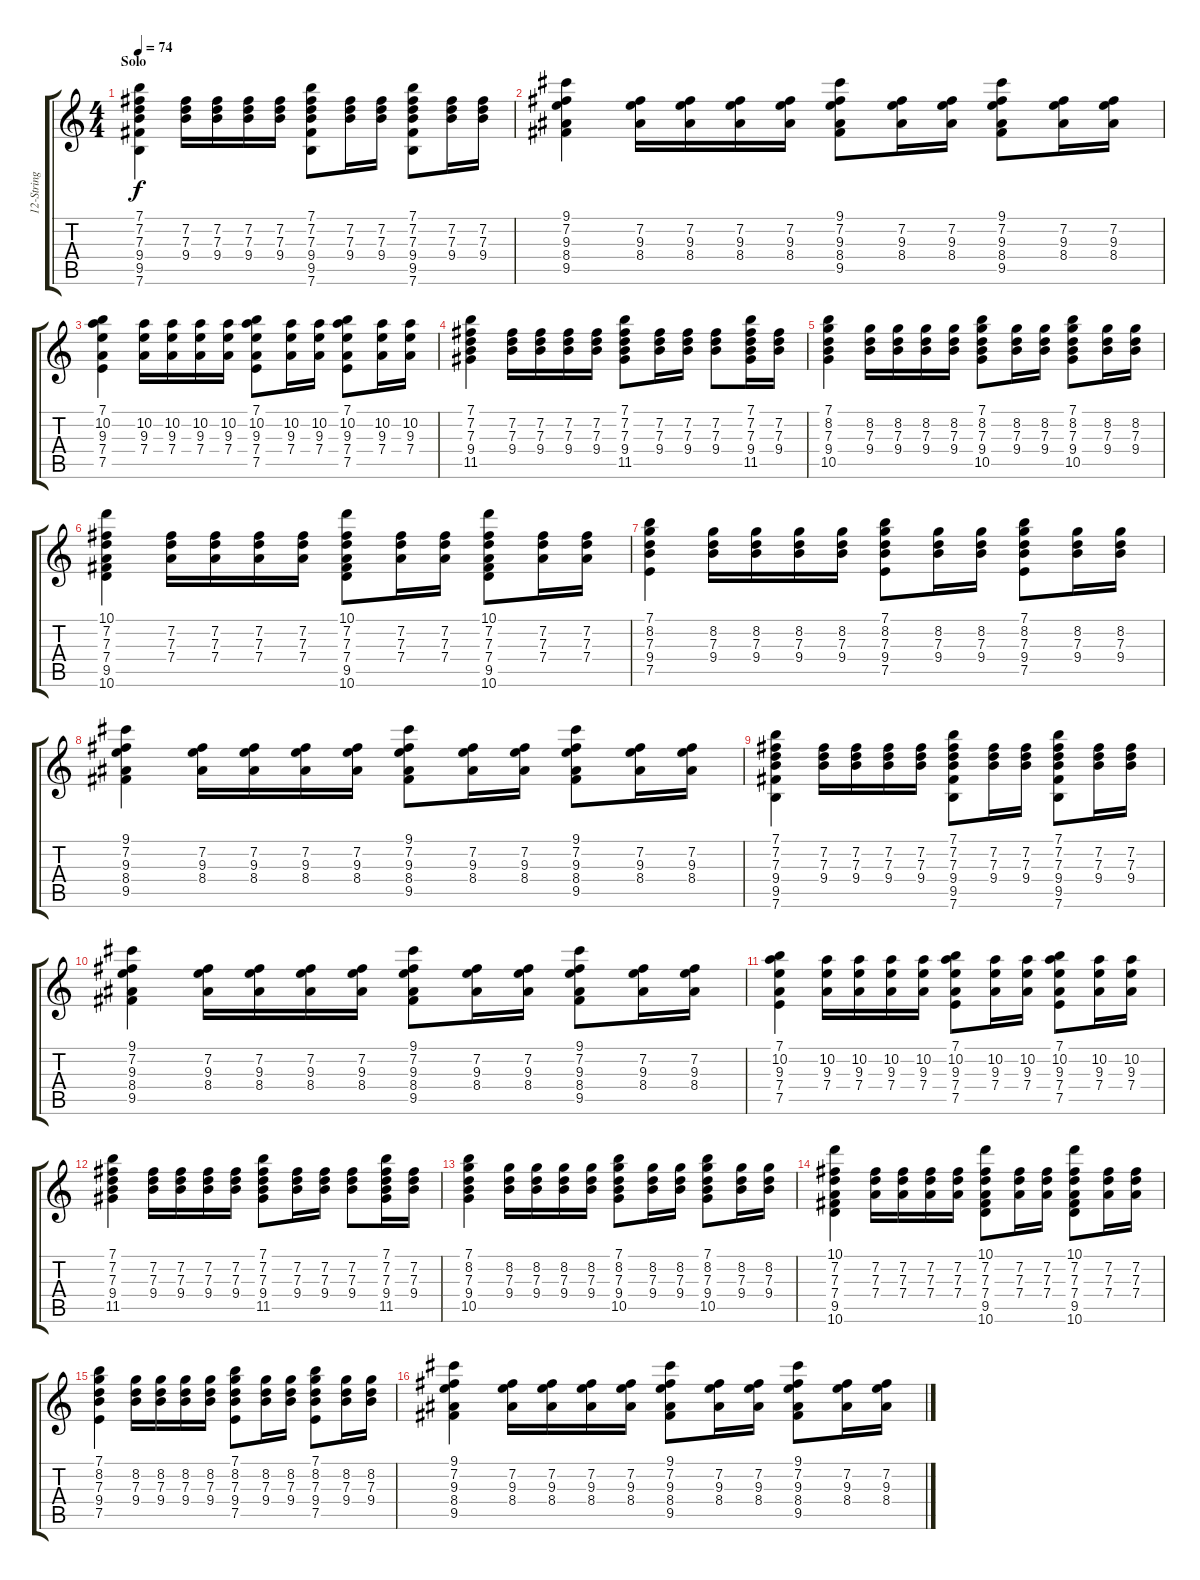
\track ("12-String Acoustic" "12-String ") {instrument acousticguitarsteel}
\staff {score tabs}
\tuning (E4 B3 G3 D3 A2 E2) {hide}
\ts (4 4)
\section ("" "Solo")
\tempo 74
\clef g2
\ks c
(7.1 7.2 7.3 9.4 9.5 7.6).4{dy f volume 12} (7.2 7.3 9.4).16 (7.2 7.3 9.4).16 (7.2 7.3 9.4).16 (7.2 7.3 9.4).16 (7.1 7.2 7.3 9.4 9.5 7.6).8 (7.2 7.3 9.4).16 (7.2 7.3 9.4).16 (7.1 7.2 7.3 9.4 9.5 7.6).8 (7.2 7.3 9.4).16 (7.2 7.3 9.4).16 |
(9.1 7.2 9.3 8.4 9.5).4 (7.2 9.3 8.4).16 (7.2 9.3 8.4).16 (7.2 9.3 8.4).16 (7.2 9.3 8.4).16 (9.1 7.2 9.3 8.4 9.5).8 (7.2 9.3 8.4).16 (7.2 9.3 8.4).16 (9.1 7.2 9.3 8.4 9.5).8 (7.2 9.3 8.4).16 (7.2 9.3 8.4).16 |
(7.1 10.2 9.3 7.4 7.5).4 (10.2 9.3 7.4).16 (10.2 9.3 7.4).16 (10.2 9.3 7.4).16 (10.2 9.3 7.4).16 (7.1 10.2 9.3 7.4 7.5).8 (10.2 9.3 7.4).16 (10.2 9.3 7.4).16 (7.1 10.2 9.3 7.4 7.5).8 (10.2 9.3 7.4).16 (10.2 9.3 7.4).16 |
(7.1 7.2 7.3 9.4 11.5).4 (7.2 7.3 9.4).16 (7.2 7.3 9.4).16 (7.2 7.3 9.4).16 (7.2 7.3 9.4).16 (7.1 7.2 7.3 9.4 11.5).8 (7.2 7.3 9.4).16 (7.2 7.3 9.4).16 (7.2 7.3 9.4).8 (7.1 7.2 7.3 9.4 11.5).16 (7.2 7.3 9.4).16 |
(7.1 8.2 7.3 9.4 10.5).4 (8.2 7.3 9.4).16 (8.2 7.3 9.4).16 (8.2 7.3 9.4).16 (8.2 7.3 9.4).16 (7.1 8.2 7.3 9.4 10.5).8 (8.2 7.3 9.4).16 (8.2 7.3 9.4).16 (7.1 8.2 7.3 9.4 10.5).8 (8.2 7.3 9.4).16 (8.2 7.3 9.4).16 |
(10.1 7.2 7.3 7.4 9.5 10.6).4 (7.2 7.3 7.4).16 (7.2 7.3 7.4).16 (7.2 7.3 7.4).16 (7.2 7.3 7.4).16 (10.1 7.2 7.3 7.4 9.5 10.6).8 (7.2 7.3 7.4).16 (7.2 7.3 7.4).16 (10.1 7.2 7.3 7.4 9.5 10.6).8 (7.2 7.3 7.4).16 (7.2 7.3 7.4).16 |
(7.1 8.2 7.3 9.4 7.5).4 (8.2 7.3 9.4).16 (8.2 7.3 9.4).16 (8.2 7.3 9.4).16 (8.2 7.3 9.4).16 (7.1 8.2 7.3 9.4 7.5).8 (8.2 7.3 9.4).16 (8.2 7.3 9.4).16 (7.1 8.2 7.3 9.4 7.5).8 (8.2 7.3 9.4).16 (8.2 7.3 9.4).16 |
(9.1 7.2 9.3 8.4 9.5).4 (7.2 9.3 8.4).16 (7.2 9.3 8.4).16 (7.2 9.3 8.4).16 (7.2 9.3 8.4).16 (9.1 7.2 9.3 8.4 9.5).8 (7.2 9.3 8.4).16 (7.2 9.3 8.4).16 (9.1 7.2 9.3 8.4 9.5).8 (7.2 9.3 8.4).16 (7.2 9.3 8.4).16 |
(7.1 7.2 7.3 9.4 9.5 7.6).4 (7.2 7.3 9.4).16 (7.2 7.3 9.4).16 (7.2 7.3 9.4).16 (7.2 7.3 9.4).16 (7.1 7.2 7.3 9.4 9.5 7.6).8 (7.2 7.3 9.4).16 (7.2 7.3 9.4).16 (7.1 7.2 7.3 9.4 9.5 7.6).8 (7.2 7.3 9.4).16 (7.2 7.3 9.4).16 |
(9.1 7.2 9.3 8.4 9.5).4 (7.2 9.3 8.4).16 (7.2 9.3 8.4).16 (7.2 9.3 8.4).16 (7.2 9.3 8.4).16 (9.1 7.2 9.3 8.4 9.5).8 (7.2 9.3 8.4).16 (7.2 9.3 8.4).16 (9.1 7.2 9.3 8.4 9.5).8 (7.2 9.3 8.4).16 (7.2 9.3 8.4).16 |
(7.1 10.2 9.3 7.4 7.5).4 (10.2 9.3 7.4).16 (10.2 9.3 7.4).16 (10.2 9.3 7.4).16 (10.2 9.3 7.4).16 (7.1 10.2 9.3 7.4 7.5).8 (10.2 9.3 7.4).16 (10.2 9.3 7.4).16 (7.1 10.2 9.3 7.4 7.5).8 (10.2 9.3 7.4).16 (10.2 9.3 7.4).16 |
(7.1 7.2 7.3 9.4 11.5).4 (7.2 7.3 9.4).16 (7.2 7.3 9.4).16 (7.2 7.3 9.4).16 (7.2 7.3 9.4).16 (7.1 7.2 7.3 9.4 11.5).8 (7.2 7.3 9.4).16 (7.2 7.3 9.4).16 (7.2 7.3 9.4).8 (7.1 7.2 7.3 9.4 11.5).16 (7.2 7.3 9.4).16 |
(7.1 8.2 7.3 9.4 10.5).4 (8.2 7.3 9.4).16 (8.2 7.3 9.4).16 (8.2 7.3 9.4).16 (8.2 7.3 9.4).16 (7.1 8.2 7.3 9.4 10.5).8 (8.2 7.3 9.4).16 (8.2 7.3 9.4).16 (7.1 8.2 7.3 9.4 10.5).8 (8.2 7.3 9.4).16 (8.2 7.3 9.4).16 |
(10.1 7.2 7.3 7.4 9.5 10.6).4 (7.2 7.3 7.4).16 (7.2 7.3 7.4).16 (7.2 7.3 7.4).16 (7.2 7.3 7.4).16 (10.1 7.2 7.3 7.4 9.5 10.6).8 (7.2 7.3 7.4).16 (7.2 7.3 7.4).16 (10.1 7.2 7.3 7.4 9.5 10.6).8 (7.2 7.3 7.4).16 (7.2 7.3 7.4).16 |
(7.1 8.2 7.3 9.4 7.5).4 (8.2 7.3 9.4).16 (8.2 7.3 9.4).16 (8.2 7.3 9.4).16 (8.2 7.3 9.4).16 (7.1 8.2 7.3 9.4 7.5).8 (8.2 7.3 9.4).16 (8.2 7.3 9.4).16 (7.1 8.2 7.3 9.4 7.5).8 (8.2 7.3 9.4).16 (8.2 7.3 9.4).16 |
(9.1 7.2 9.3 8.4 9.5).4 (7.2 9.3 8.4).16 (7.2 9.3 8.4).16 (7.2 9.3 8.4).16 (7.2 9.3 8.4).16 (9.1 7.2 9.3 8.4 9.5).8 (7.2 9.3 8.4).16 (7.2 9.3 8.4).16 (9.1 7.2 9.3 8.4 9.5).8 (7.2 9.3 8.4).16 (7.2 9.3 8.4).16
